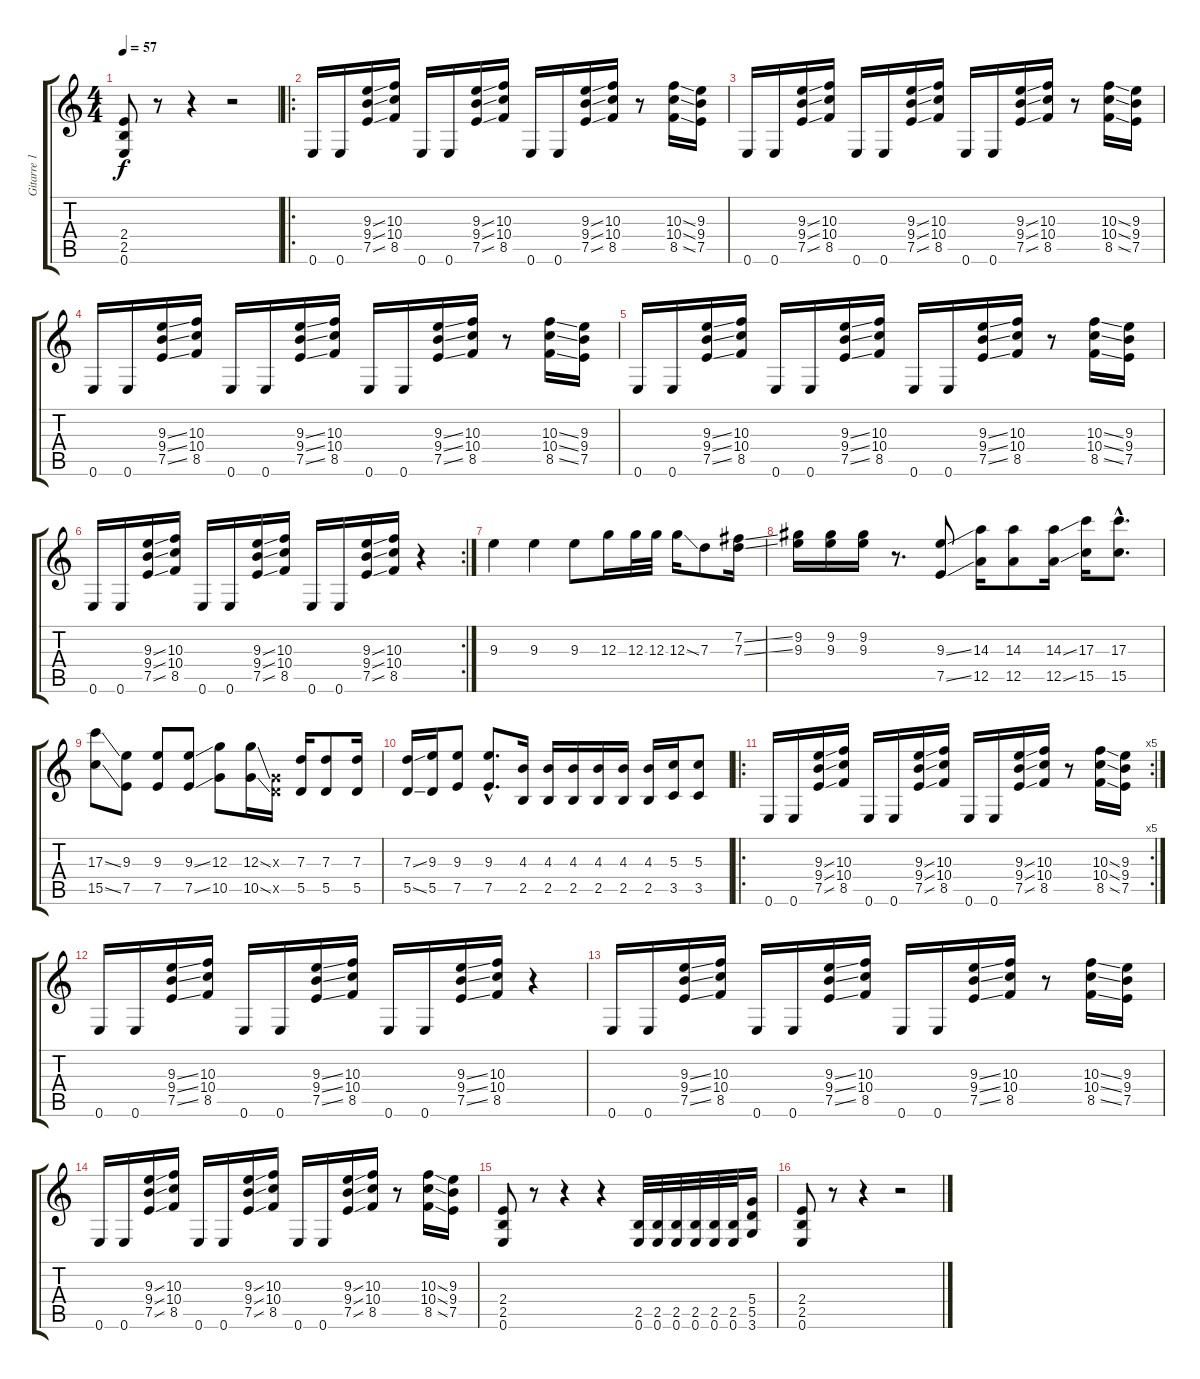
\track ("Gitarre 1" "Gitarre 1") {instrument distortionguitar}
\staff {score tabs}
\tuning (E4 B3 G3 D3 A2 E2) {hide}
\ts (4 4)
\tempo 57
\clef g2
\ks c
(2.4 2.5 0.6).8{dy f} r.8 r.4 r.2 |
\ro
0.6.16 0.6.16 (9.3{ss} 9.4{ss} 7.5{ss}).16 (10.3 10.4 8.5).16 0.6.16 0.6.16 (9.3{ss} 9.4{ss} 7.5{ss}).16 (10.3 10.4 8.5).16 0.6.16 0.6.16 (9.3{ss} 9.4{ss} 7.5{ss}).16 (10.3 10.4 8.5).16 r.8 (10.3{ss} 10.4{ss} 8.5{ss}).16 (9.3 9.4 7.5).16 |
0.6.16 0.6.16 (9.3{ss} 9.4{ss} 7.5{ss}).16 (10.3 10.4 8.5).16 0.6.16 0.6.16 (9.3{ss} 9.4{ss} 7.5{ss}).16 (10.3 10.4 8.5).16 0.6.16 0.6.16 (9.3{ss} 9.4{ss} 7.5{ss}).16 (10.3 10.4 8.5).16 r.8 (10.3{ss} 10.4{ss} 8.5{ss}).16 (9.3 9.4 7.5).16 |
0.6.16 0.6.16 (9.3{ss} 9.4{ss} 7.5{ss}).16 (10.3 10.4 8.5).16 0.6.16 0.6.16 (9.3{ss} 9.4{ss} 7.5{ss}).16 (10.3 10.4 8.5).16 0.6.16 0.6.16 (9.3{ss} 9.4{ss} 7.5{ss}).16 (10.3 10.4 8.5).16 r.8 (10.3{ss} 10.4{ss} 8.5{ss}).16 (9.3 9.4 7.5).16 |
0.6.16 0.6.16 (9.3{ss} 9.4{ss} 7.5{ss}).16 (10.3 10.4 8.5).16 0.6.16 0.6.16 (9.3{ss} 9.4{ss} 7.5{ss}).16 (10.3 10.4 8.5).16 0.6.16 0.6.16 (9.3{ss} 9.4{ss} 7.5{ss}).16 (10.3 10.4 8.5).16 r.8 (10.3{ss} 10.4{ss} 8.5{ss}).16 (9.3 9.4 7.5).16 |
\rc 2
0.6.16 0.6.16 (9.3{ss} 9.4{ss} 7.5{ss}).16 (10.3 10.4 8.5).16 0.6.16 0.6.16 (9.3{ss} 9.4{ss} 7.5{ss}).16 (10.3 10.4 8.5).16 0.6.16 0.6.16 (9.3{ss} 9.4{ss} 7.5{ss}).16 (10.3 10.4 8.5).16 r.4 |
9.3.4 9.3.4 9.3.8 12.3.16 12.3.32 12.3.32 12.3{ss}.16 7.3.8 (7.2{ss} 7.3{ss}).16 |
(9.2 9.3).16 (9.2 9.3).16 (9.2 9.3).16 r.8{d} (9.3{ss} 7.5{ss}).8 (14.3 12.5).16 (14.3 12.5).8 (14.3{ss} 12.5{ss}).16 (17.3 15.5).16 (17.3{hac} 15.5{hac}).8{d} |
(17.3{ss} 15.5{ss}).8 (9.3 7.5).8 (9.3 7.5).8 (9.3{ss} 7.5{ss}).8 (12.3 10.5).8 (12.3{ss} 10.5{ss}).16 (0.3{x} 5.5{x}).16 (7.3 5.5).16 (7.3 5.5).8 (7.3 5.5).16 |
(7.3{ss} 5.5{ss}).16 (9.3 5.5).16 (9.3 7.5).8 (9.3{hac} 7.5{hac}).8{d} (4.3 2.5).16 (4.3 2.5).16 (4.3 2.5).16 (4.3 2.5).16 (4.3 2.5).16 (4.3 2.5).16 (5.3 3.5).16 (5.3 3.5).8 |
\ro
\rc 5
0.6.16 0.6.16 (9.3{ss} 9.4{ss} 7.5{ss}).16 (10.3 10.4 8.5).16 0.6.16 0.6.16 (9.3{ss} 9.4{ss} 7.5{ss}).16 (10.3 10.4 8.5).16 0.6.16 0.6.16 (9.3{ss} 9.4{ss} 7.5{ss}).16 (10.3 10.4 8.5).16 r.8 (10.3{ss} 10.4{ss} 8.5{ss}).16 (9.3 9.4 7.5).16 |
0.6.16 0.6.16 (9.3{ss} 9.4{ss} 7.5{ss}).16 (10.3 10.4 8.5).16 0.6.16 0.6.16 (9.3{ss} 9.4{ss} 7.5{ss}).16 (10.3 10.4 8.5).16 0.6.16 0.6.16 (9.3{ss} 9.4{ss} 7.5{ss}).16 (10.3 10.4 8.5).16 r.4 |
0.6.16 0.6.16 (9.3{ss} 9.4{ss} 7.5{ss}).16 (10.3 10.4 8.5).16 0.6.16 0.6.16 (9.3{ss} 9.4{ss} 7.5{ss}).16 (10.3 10.4 8.5).16 0.6.16 0.6.16 (9.3{ss} 9.4{ss} 7.5{ss}).16 (10.3 10.4 8.5).16 r.8 (10.3{ss} 10.4{ss} 8.5{ss}).16 (9.3 9.4 7.5).16 |
0.6.16 0.6.16 (9.3{ss} 9.4{ss} 7.5{ss}).16 (10.3 10.4 8.5).16 0.6.16 0.6.16 (9.3{ss} 9.4{ss} 7.5{ss}).16 (10.3 10.4 8.5).16 0.6.16 0.6.16 (9.3{ss} 9.4{ss} 7.5{ss}).16 (10.3 10.4 8.5).16 r.8 (10.3{ss} 10.4{ss} 8.5{ss}).16 (9.3 9.4 7.5).16 |
(2.4 2.5 0.6).8 r.8 r.4 r.4 (2.5 0.6).32 (2.5 0.6).32 (2.5 0.6).32 (2.5 0.6).32 (2.5 0.6).32 (2.5 0.6).32 (5.4 5.5 3.6).16 |
(2.4 2.5 0.6).8 r.8 r.4 r.2
